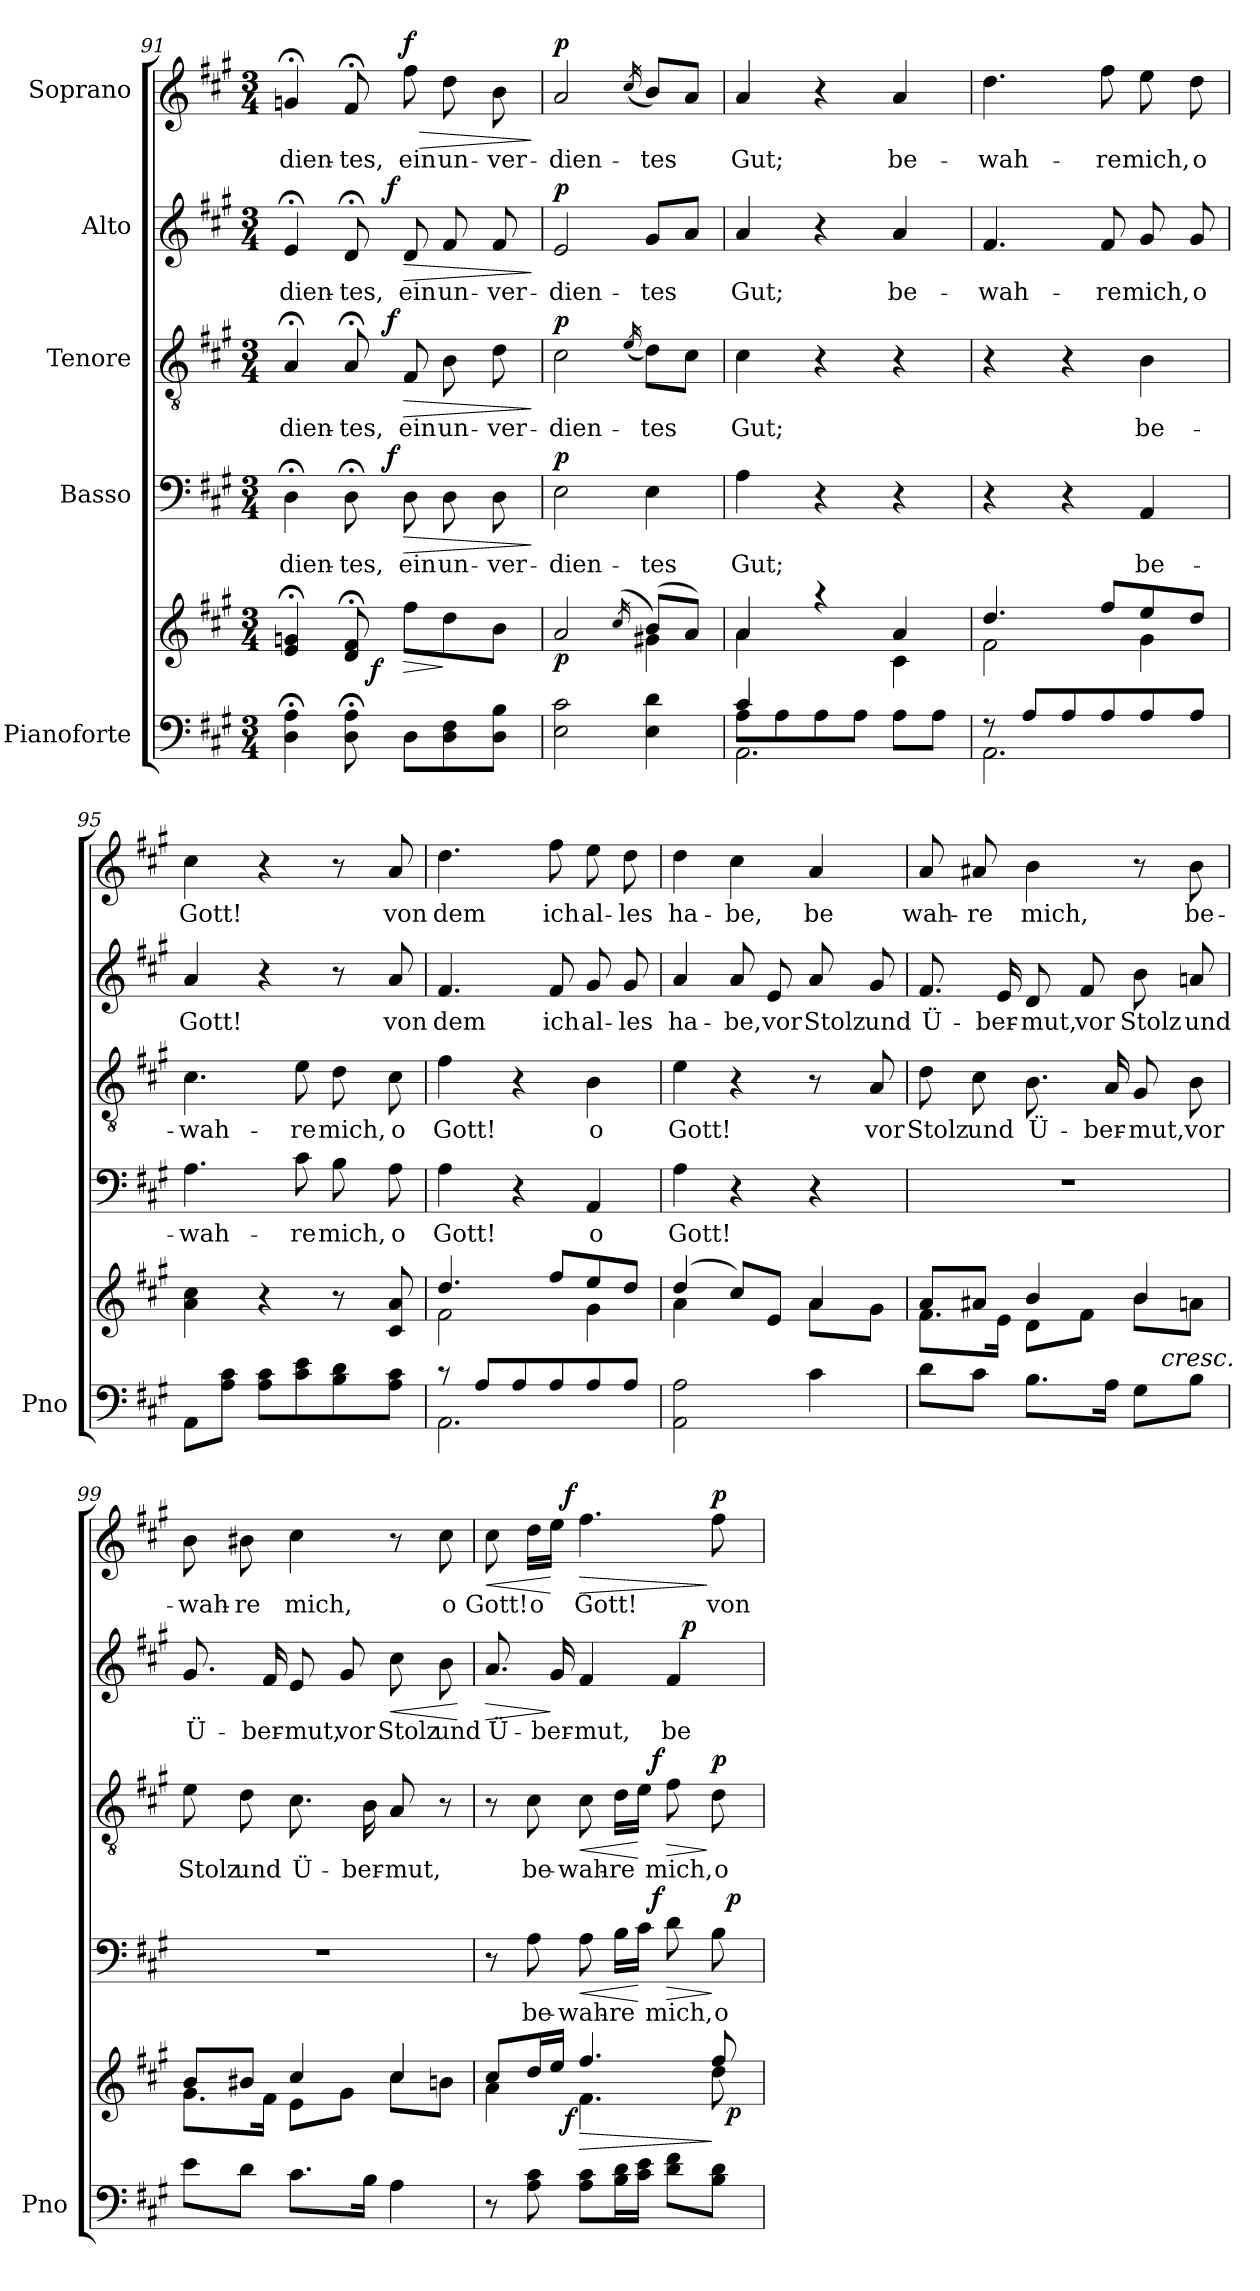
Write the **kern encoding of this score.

**kern	**kern	**dynam	**kern	**text	**dynam	**kern	**text	**dynam	**kern	**text	**dynam	**kern	**text	**dynam
*part5	*part5	*part5	*part4	*part4	*part4	*part3	*part3	*part3	*part2	*part2	*part2	*part1	*part1	*part1
*staff6	*staff5	*staff5/6	*staff4	*staff4	*staff4	*staff3	*staff3	*staff3	*staff2	*staff2	*staff2	*staff1	*staff1	*staff1
*I"Pianoforte	*	*	*I"Basso	*	*	*I"Tenore	*	*	*I"Alto	*	*	*I"Soprano	*	*
*I'Pno	*	*	*	*	*	*	*	*	*	*	*	*	*	*
*clefF4	*clefG2	*	*clefF4	*	*	*clefGv2	*	*	*clefG2	*	*	*clefG2	*	*
*k[f#c#g#]	*k[f#c#g#]	*	*k[f#c#g#]	*	*	*k[f#c#g#]	*	*	*k[f#c#g#]	*	*	*k[f#c#g#]	*	*
*A:	*A:	*	*A:	*	*	*A:	*	*	*A:	*	*	*A:	*	*
*M3/4	*M3/4	*	*M3/4	*	*	*M3/4	*	*	*M3/4	*	*	*M3/4	*	*
=91	=91	=91	=91	=91	=91	=91	=91	=91	=91	=91	=91	=91	=91	=91
!	!	!	!	!LO:LY:b	!	!	!LO:LY:b	!	!	!LO:LY:b	!	!	!LO:LY:b	!
*	*^	*	*^	*	*	*^	*	*	*^	*	*	*	*	*
4D\;< 4A\;<	4e/;< 4gn/;<	4ryy	.	4D;<\	4ryy	-dien-	.	4A;</	4ryy	-dien-	.	4e;</	4ryy	-dien-	.	4gn;</	-dien-	.
!	!	!	!	!	!	!LO:LY:b	!	!	!	!LO:LY:b	!	!	!	!LO:LY:b	!	!	!LO:LY:b	!
8D\;< 8A\;<	8d/;< 8f#/;<	16ryy	.	8D;<\	16.ryy	-tes,	.	8A;</	16.ryy	-tes,	.	8d;</	16.ryy	-tes,	.	8f#;</	-tes,	.
!	!	!	!LO:DY:b	!	!	!	!	!	!	!	!	!	!	!	!	!	!	!
.	.	4..ryy	f	.	.	.	.	.	.	.	.	.	.	.	.	.	.	.
!	!	!	!	!	!	!	!LO:DY:a	!	!	!	!LO:DY:a	!	!	!	!LO:DY:a	!	!	!
.	.	.	.	.	4ryy	.	f	.	4ryy	.	f	.	4ryy	.	f	.	.	.
!	!	!	!LO:HP:b	!	!	!LO:LY:b	!LO:HP:b	!	!	!LO:LY:b	!LO:HP:b	!	!	!LO:LY:b	!LO:HP:b	!	!LO:LY:b	!LO:HP:b
!	!	!	!	!	!	!	!	!	!	!	!	!	!	!	!	!	!	!LO:DY:n=1:a
8D\L	8ff#\L	.	>	8D\	.	ein	>	8F#/	.	ein	>	8d/	.	ein	>	8ff#\	ein	> f
!	!	!	!	!	!	!LO:LY:b	!	!	!	!LO:LY:b	!	!	!	!LO:LY:b	!	!	!LO:LY:b	!
8D\ 8F#\	8dd\	.	]	8D\	.	un-	.	8B\	.	un-	.	8f#/	.	un-	.	8dd\	un-	.
.	.	.	.	.	8ryy	.	.	.	8ryy	.	.	.	8ryy	.	.	.	.	.
!	!	!	!	!	!	!LO:LY:b	!	!	!	!LO:LY:b	!	!	!	!LO:LY:b	!	!	!LO:LY:b	!
8D\ 8B\J	8b\J	.	.	8D\	.	-ver-	.	8d\	.	-ver-	.	8f#/	.	-ver-	.	8b\	-ver-	.
.	.	.	.	.	32ryy	.	.	.	32ryy	.	.	.	32ryy	.	.	.	.	.
.	.	.	.	.	.	.	]	.	.	.	]	.	.	.	]	.	.	]
=92	=92	=92	=92	=92	=92	=92	=92	=92	=92	=92	=92	=92	=92	=92	=92	=92	=92	=92
!	!	!	!LO:DY:b	!	!	!LO:LY:b	!LO:DY:a	!	!	!LO:LY:b	!LO:DY:a	!	!	!LO:LY:b	!LO:DY:a	!	!LO:LY:b	!LO:DY:a
*	*	*	*	*v	*v	*	*	*	*	*	*	*v	*v	*	*	*	*	*
*	*	*	*	*	*	*	*v	*v	*	*	*	*	*	*	*	*
2E\ 2c#\	2a/	2ryy	p	2E\	-dien-	p	2c#\	-dien-	p	2e/	-dien-	p	2a/	-dien-	p
.	(>16qcc#/	.	.	.	.	.	(<16qe/	.	.	.	.	.	(>16qcc#/	.	.
!	!	!	!	!	!LO:LY:b	!	!	!LO:LY:b	!	!	!LO:LY:b	!	!	!LO:LY:b	!
4E\ 4d\	(>8b/L)	4g#X\	.	4E\	-tes	.	8d\L)	-tes	.	8g#/L	-tes	.	8b/L)	-tes	.
.	8a/J)	.	.	.	.	.	8c#\J	.	.	8a/J	.	.	8a/J	.	.
=93	=93	=93	=93	=93	=93	=93	=93	=93	=93	=93	=93	=93	=93	=93	=93
*^	*	*	*	*	*	*	*	*	*	*	*	*	*	*	*
*	*^	*	*	*	*	*	*	*	*	*	*	*	*	*	*	*
!	!	!	!	!	!	!	!LO:LY:b	!	!	!LO:LY:b	!	!	!LO:LY:b	!	!	!LO:LY:b	!
4c#/	8A\L	2.AA\	4a/	4a\	.	4A\	Gut;	.	4c#\	Gut;	.	4a/	Gut;	.	4a/	Gut;	.
.	8A\	.	.	.	.	.	.	.	.	.	.	.	.	.	.	.	.
4ryy	8A\	.	4raa	4ryy	.	4r	.	.	4r	.	.	4r	.	.	4r	.	.
.	8A\J	.	.	.	.	.	.	.	.	.	.	.	.	.	.	.	.
!	!	!	!	!	!	!	!	!	!	!	!	!	!LO:LY:b	!	!	!LO:LY:b	!
4ryy	8A\L	.	4a/	4c#\	.	4r	.	.	4r	.	.	4a/	be-	.	4a/	be-	.
.	8A\J	.	.	.	.	.	.	.	.	.	.	.	.	.	.	.	.
*	*v	*v	*	*	*	*	*	*	*	*	*	*	*	*	*	*	*
!!LO:PB:g=z
=94	=94	=94	=94	=94	=94	=94	=94	=94	=94	=94	=94	=94	=94	=94	=94	=94
!	!	!	!	!	!	!	!	!	!	!	!	!LO:LY:b	!	!	!LO:LY:b	!
8rF	2.AA\	4.dd/	2f#\	.	4r	.	.	4r	.	.	4.f#/	-wah-	.	4.dd\	-wah-	.
8A/L	.	.	.	.	.	.	.	.	.	.	.	.	.	.	.	.
8A/	.	.	.	.	4r	.	.	4r	.	.	.	.	.	.	.	.
!	!	!	!	!	!	!	!	!	!	!	!	!LO:LY:b	!	!	!LO:LY:b	!
8A/	.	8ff#/L	.	.	.	.	.	.	.	.	8f#/	-re	.	8ff#\	-re	.
!	!	!	!	!	!	!LO:LY:b	!	!	!LO:LY:b	!	!	!LO:LY:b	!	!	!LO:LY:b	!
8A/	.	8ee/	4g#\	.	4AA/	be-	.	4B\	be-	.	8g#/	mich,	.	8ee\	mich,	.
!	!	!	!	!	!	!	!	!	!	!	!	!LO:LY:b	!	!	!LO:LY:b	!
8A/J	.	8dd/J	.	.	.	.	.	.	.	.	8g#/	o	.	8dd\	o	.
*v	*v	*	*	*	*	*	*	*	*	*	*	*	*	*	*	*
*	*v	*v	*	*	*	*	*	*	*	*	*	*	*	*	*
=95	=95	=95	=95	=95	=95	=95	=95	=95	=95	=95	=95	=95	=95	=95
!	!	!	!	!LO:LY:b	!	!	!LO:LY:b	!	!	!LO:LY:b	!	!	!LO:LY:b	!
8AA\L	4a\ 4cc#\	.	4.A\	-wah-	.	4.c#\	-wah-	.	4a/	Gott!	.	4cc#\	Gott!	.
8A\ 8c#\J	.	.	.	.	.	.	.	.	.	.	.	.	.	.
8A\ 8c#\L	4r	.	.	.	.	.	.	.	4r	.	.	4r	.	.
!	!	!	!	!LO:LY:b	!	!	!LO:LY:b	!	!	!	!	!	!	!
8c#\ 8e\	.	.	8c#\	-re	.	8e\	-re	.	.	.	.	.	.	.
!	!	!	!	!LO:LY:b	!	!	!LO:LY:b	!	!	!	!	!	!	!
8B\ 8d\	8r	.	8B\	mich,	.	8d\	mich,	.	8r	.	.	8r	.	.
!	!	!	!	!LO:LY:b	!	!	!LO:LY:b	!	!	!LO:LY:b	!	!	!LO:LY:b	!
8A\ 8c#\J	8c#/ 8a/	.	8A\	o	.	8c#\	o	.	8a/	von	.	8a/	von	.
=96	=96	=96	=96	=96	=96	=96	=96	=96	=96	=96	=96	=96	=96	=96
*^	*^	*	*	*	*	*	*	*	*	*	*	*	*	*
!	!	!	!	!	!	!LO:LY:b	!	!	!LO:LY:b	!	!	!LO:LY:b	!	!	!LO:LY:b	!
8rc	2.AA\	4.dd/	2f#\	.	4A\	Gott!	.	4f#\	Gott!	.	4.f#/	dem	.	4.dd\	dem	.
8A/L	.	.	.	.	.	.	.	.	.	.	.	.	.	.	.	.
8A/	.	.	.	.	4r	.	.	4r	.	.	.	.	.	.	.	.
!	!	!	!	!	!	!	!	!	!	!	!	!LO:LY:b	!	!	!LO:LY:b	!
8A/	.	8ff#/L	.	.	.	.	.	.	.	.	8f#/	ich	.	8ff#\	ich	.
!	!	!	!	!	!	!LO:LY:b	!	!	!LO:LY:b	!	!	!LO:LY:b	!	!	!LO:LY:b	!
8A/	.	8ee/	4g#\	.	4AA/	o	.	4B\	o	.	8g#/	al-	.	8ee\	al-	.
!	!	!	!	!	!	!	!	!	!	!	!	!LO:LY:b	!	!	!LO:LY:b	!
8A/J	.	8dd/J	.	.	.	.	.	.	.	.	8g#/	-les	.	8dd\	-les	.
*v	*v	*	*	*	*	*	*	*	*	*	*	*	*	*	*	*
=97	=97	=97	=97	=97	=97	=97	=97	=97	=97	=97	=97	=97	=97	=97	=97
!	!	!	!	!	!LO:LY:b	!	!	!LO:LY:b	!	!	!LO:LY:b	!	!	!LO:LY:b	!
2AA\ 2A\	(>4dd/	4a\	.	4A\	Gott!	.	4e\	Gott!	.	4a/	ha-	.	4dd\	ha-	.
!	!	!	!	!	!	!	!	!	!	!	!LO:LY:b	!	!	!LO:LY:b	!
.	8cc#/L)	4ryy	.	4r	.	.	4r	.	.	8a/	-be,	.	4cc#\	-be,	.
!	!	!	!	!	!	!	!	!	!	!	!LO:LY:b	!	!	!	!
.	8e/J	.	.	.	.	.	.	.	.	8e/	vor	.	.	.	.
!	!	!	!	!	!	!	!	!	!	!	!LO:LY:b	!	!	!LO:LY:b	!
4c#\	4a/	8a\L	.	4r	.	.	8r	.	.	8a/	Stolz	.	4a/	be	.
!	!	!	!	!	!	!	!	!LO:LY:b	!	!	!LO:LY:b	!	!	!	!
.	.	8g#\J	.	.	.	.	8A/	vor	.	8g#/	und	.	.	.	.
!!LO:LB:g=z
=98	=98	=98	=98	=98	=98	=98	=98	=98	=98	=98	=98	=98	=98	=98	=98
!	!	!	!	!	!	!	!	!LO:LY:b	!	!	!LO:LY:b	!	!	!LO:LY:b	!
*^	*	*	*	*	*	*	*	*	*	*	*	*	*	*	*
8d\L	2ryy	8a/L	8.f#\L	.	2.r	.	.	8d\	Stolz	.	8.f#/	Ü-	.	8a/	wah-	.
!	!	!	!	!	!	!	!	!	!LO:LY:b	!	!	!	!	!	!LO:LY:b	!
8c#\J	.	8a#X/J	.	.	.	.	.	8c#\	und	.	.	.	.	8a#X/	-re	.
!	!	!	!	!	!	!	!	!	!	!	!	!LO:LY:b	!	!	!	!
.	.	.	16e\Jk	.	.	.	.	.	.	.	16e/	-ber-	.	.	.	.
!	!	!	!	!	!	!	!	!	!LO:LY:b	!	!	!LO:LY:b	!	!	!LO:LY:b	!
8.B\L	.	4b/	8d\L	.	.	.	.	8.B\	Ü-	.	8d/	-mut,	.	4b\	mich,	.
!	!	!	!	!	!	!	!	!	!	!	!	!LO:LY:b	!	!	!	!
.	.	.	8f#\J	.	.	.	.	.	.	.	8f#/	vor	.	.	.	.
!	!	!	!	!	!	!	!	!	!LO:LY:b	!	!	!	!	!	!	!
16A\Jk	.	.	.	.	.	.	.	16A/	-ber-	.	.	.	.	.	.	.
!	!	!	!	!	!	!	!	!	!LO:LY:b	!	!	!LO:LY:b	!	!	!	!
8G#\L	16ryy	4b/	8b\L	.	.	.	.	8G#/	-mut,	.	8b\	Stolz	.	8r	.	.
!	!LO:TX:a:i:t=cresc.	!	!	!	!	!	!	!	!	!	!	!	!	!	!	!
.	8.ryy	.	.	.	.	.	.	.	.	.	.	.	.	.	.	.
!	!	!	!	!	!	!	!	!	!LO:LY:b	!	!	!LO:LY:b	!	!	!LO:LY:b	!
8B\J	.	.	8an\J	.	.	.	.	8B\	vor	.	8an/	und	.	8b\	be-	.
=99	=99	=99	=99	=99	=99	=99	=99	=99	=99	=99	=99	=99	=99	=99	=99	=99
!	!	!	!	!	!	!	!	!	!LO:LY:b	!	!	!LO:LY:b	!	!	!LO:LY:b	!
*v	*v	*	*	*	*	*	*	*	*	*	*	*	*	*	*	*
8e\L	8b/L	8.g#\L	.	2.r	.	.	8e\	Stolz	.	8.g#/	Ü-	.	8b\	-wah-	.
!	!	!	!	!	!	!	!	!LO:LY:b	!	!	!	!	!	!LO:LY:b	!
8d\J	8b#X/J	.	.	.	.	.	8d\	und	.	.	.	.	8b#X\	-re	.
!	!	!	!	!	!	!	!	!	!	!	!LO:LY:b	!	!	!	!
.	.	16f#\Jk	.	.	.	.	.	.	.	16f#/	-ber-	.	.	.	.
!	!	!	!	!	!	!	!	!LO:LY:b	!	!	!LO:LY:b	!	!	!LO:LY:b	!
8.c#\L	4cc#/	8e\L	.	.	.	.	8.c#\	Ü-	.	8e/	-mut,	.	4cc#\	mich,	.
!	!	!	!	!	!	!	!	!	!	!	!LO:LY:b	!	!	!	!
.	.	8g#\J	.	.	.	.	.	.	.	8g#/	vor	.	.	.	.
!	!	!	!	!	!	!	!	!LO:LY:b	!	!	!	!	!	!	!
16B\Jk	.	.	.	.	.	.	16B\	-ber-	.	.	.	.	.	.	.
!	!	!	!	!	!	!	!	!LO:LY:b	!	!	!LO:LY:b	!LO:HP:b	!	!	!
4A\	4cc#/	8cc#\L	.	.	.	.	8A/	-mut,	.	8cc#\	Stolz	<	8r	.	.
!	!	!	!	!	!	!	!	!	!	!	!LO:LY:b	!	!	!LO:LY:b	!
.	.	8bn\J	.	.	.	.	8r	.	.	8b\	und	.	8cc#\	o	.
*	*v	*v	*	*	*	*	*	*	*	*	*	*	*	*	*
.	.	.	.	.	.	.	.	.	.	.	[	.	.	.
=100	=100	=100	=100	=100	=100	=100	=100	=100	=100	=100	=100	=100	=100	=100
*	*^	*	*	*	*	*	*	*	*	*	*	*	*	*
!	!	!	!	!	!	!	!	!	!	!	!LO:LY:b	!LO:HP:b	!	!LO:LY:b	!LO:HP:b
*	*^	*	*	*^	*	*	*^	*	*	*^	*	*	*^	*	*
*	*	*	*^	*	*	*^	*	*	*	*	*	*	*	*	*	*	*	*	*	*
8r	8cc#/L	4a\	8..ryy	2ryy	.	8r	4...ryy	2ryy	.	.	8r	4...ryy	.	.	8.a/	2ryy	Ü-	>	8cc#\	8..ryy	Gott!	<
!	!	!	!	!	!	!	!	!	!LO:LY:b	!	!	!	!LO:LY:b	!	!	!	!	!	!	!	!LO:LY:b	!
8A\ 8c#\	16dd/L	.	.	.	.	8A\	.	.	be-	.	8c#\	.	be-	.	.	.	.	.	16dd\LL	.	o	.
!	!	!	!	!	!	!	!	!	!	!	!	!	!	!	!	!	!LO:LY:b	!	!	!	!	!
.	16ee/JJ	.	.	.	.	.	.	.	.	.	.	.	.	.	16g#/	.	-ber-	]	16ee\JJ	.	.	[
!	!	!	!	!	!LO:DY:b	!	!	!	!	!	!	!	!	!	!	!	!	!	!	!	!	!LO:DY:a
.	.	.	2ryy	.	f	.	.	.	.	.	.	.	.	.	.	.	.	.	.	2ryy	.	f
!	!	!	!	!	!LO:HP:b	!	!	!	!LO:LY:b	!LO:HP:b	!	!	!LO:LY:b	!LO:HP:b	!	!	!LO:LY:b	!	!	!	!LO:LY:b	!LO:HP:b
8A\ 8c#\L	4.ff#/	4.f#\	.	.	>	8A\	.	.	-wah-	<	8c#\	.	-wah-	<	4f#/	.	-mut,	.	4.ff#\	.	Gott!	>
!	!	!	!	!	!	!	!	!	!LO:LY:b	!	!	!	!LO:LY:b	!	!	!	!	!	!	!	!	!
16B\ 16d\L	.	.	.	.	.	16B\LL	.	.	-re	.	16d\LL	.	-re	.	.	.	.	.	.	.	.	.
16c#\ 16e\JJ	.	.	.	.	.	16c#\JJ	.	.	.	[	16e\JJ	.	.	[	.	.	.	.	.	.	.	.
!	!	!	!	!	!	!	!	!	!	!LO:DY:a	!	!	!	!LO:DY:a	!	!	!	!	!	!	!	!
.	.	.	.	.	.	.	4ryy	.	.	f	.	4ryy	.	f	.	.	.	.	.	.	.	.
!	!	!	!	!	!	!	!	!	!LO:LY:b	!LO:HP:b	!	!	!LO:LY:b	!LO:HP:b	!	!	!LO:LY:b	!	!	!	!	!
8d\ 8f#\L	.	.	.	8ryy	.	8d\	.	8ryy	mich,	>	8f#\	.	mich,	>	4f#/	32ryy	be	.	.	.	.	.
!	!	!	!	!	!	!	!	!	!	!	!	!	!	!	!	!	!	!LO:DY:a	!	!	!	!
.	.	.	.	.	.	.	.	.	.	.	.	.	.	.	.	8..ryy	.	p	.	.	.	.
!	!	!	!	!	!	!	!	!	!LO:LY:b	!	!	!	!LO:LY:b	!LO:DY:n=1:a	!	!	!	!	!	!	!LO:LY:b	!LO:DY:n=1:a
8B\ 8d\J	8ff#/	8dd\	.	32ryy	]	8B\	.	32ryy	o	]	8d\	.	o	] p	.	.	.	.	8ff#\	.	von	] p
!	!	!	!	!	!LO:DY:b	!	!	!	!	!LO:DY:a	!	!	!	!	!	!	!	!	!	!	!	!
.	.	.	.	16.ryy	p	.	.	16.ryy	.	p	.	.	.	.	.	.	.	.	.	.	.	.
.	.	.	32ryy	.	.	.	32ryy	.	.	.	.	32ryy	.	.	.	.	.	.	.	32ryy	.	.
*	*v	*v	*v	*v	*	*	*	*	*	*	*v	*v	*	*	*v	*v	*	*	*v	*v	*	*
*	*	*	*v	*v	*v	*	*	*	*	*	*	*	*	*	*	*
=	=	=	=	=	=	=	=	=	=	=	=	=	=	=
*-	*-	*-	*-	*-	*-	*-	*-	*-	*-	*-	*-	*-	*-	*-
